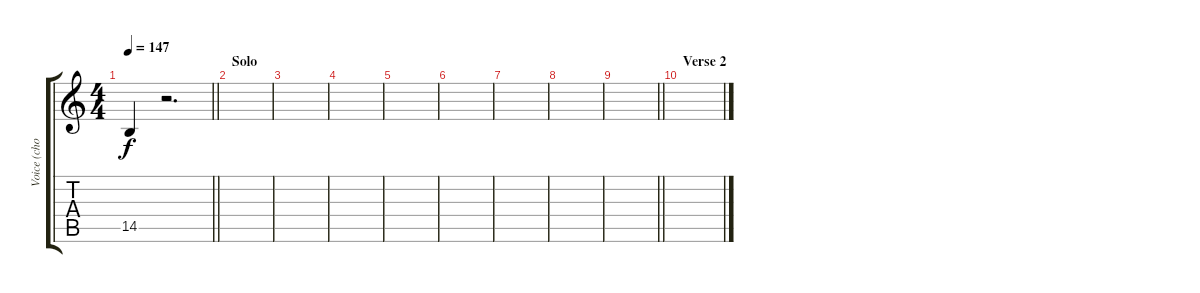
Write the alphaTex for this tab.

\track ("Voice (chorus + choir)" "Voice (cho") {instrument oboe}
\staff {score tabs}
\tuning (E4 B3 G3 D3 A2 E2) {hide}
\ts (4 4)
\tempo 147
\clef g2
\barLineRight lightlight
\ks c
14.5.4{dy f} r.2{d} |
\section ("" "Solo")
|
|
|
|
|
|
|
\barLineRight lightlight
|
\section ("" "Verse 2")
